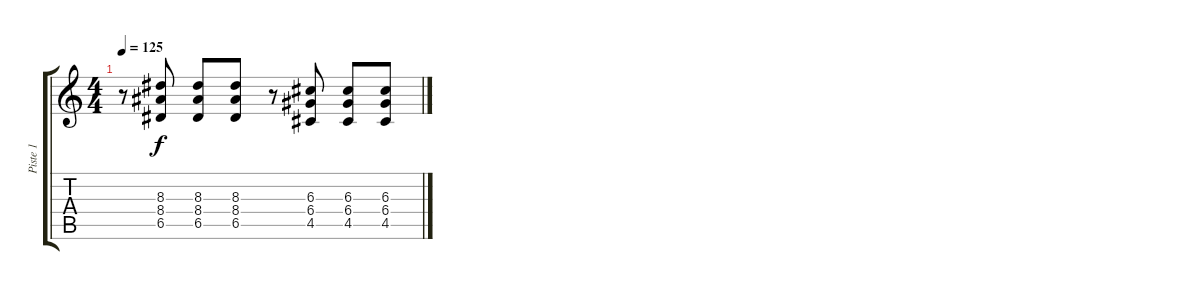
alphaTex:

\track ("Piste 1" "Piste 1") {instrument distortionguitar}
\staff {score tabs}
\tuning (E4 B3 G3 D3 A2 E2) {hide}
\ts (4 4)
\tempo 125
\clef g2
\ks c
r.8{dy f} (8.3 8.4 6.5).8 (8.3 8.4 6.5).8 (8.3 8.4 6.5).8 r.8 (6.3 6.4 4.5).8 (6.3 6.4 4.5).8 (6.3 6.4 4.5).8
